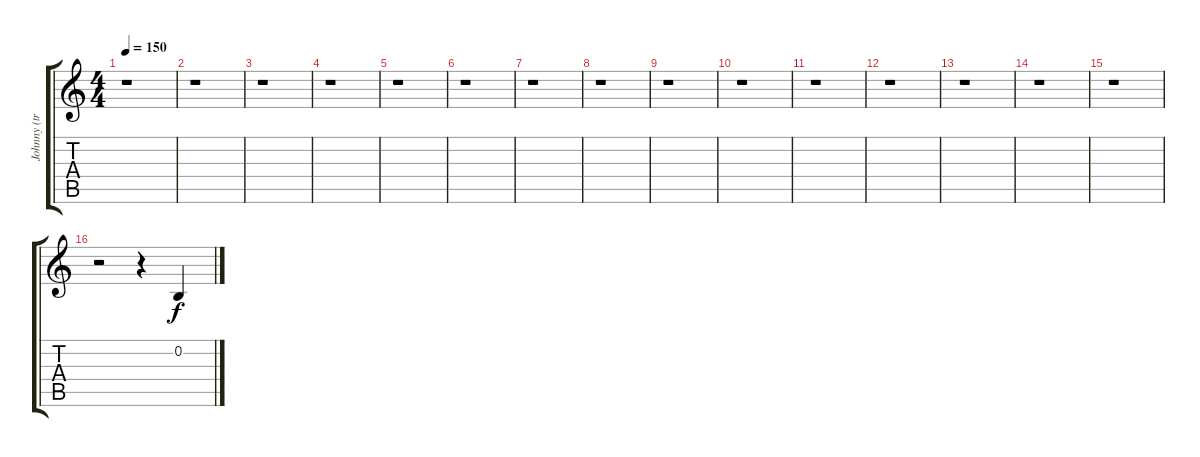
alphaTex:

\track ("Johnny (trompeta)" "Johnny (tr") {instrument trumpet}
\staff {score tabs}
\tuning (E4 B3 G3 D3 A2 E2) {hide}
\ts (4 4)
\tempo 150
\clef g2
\ks c
r.1{dy f} |
r.1 |
r.1 |
r.1 |
r.1 |
r.1 |
r.1 |
r.1 |
r.1 |
r.1 |
r.1 |
r.1 |
r.1 |
r.1 |
r.1 |
r.2 r.4 0.2.4
